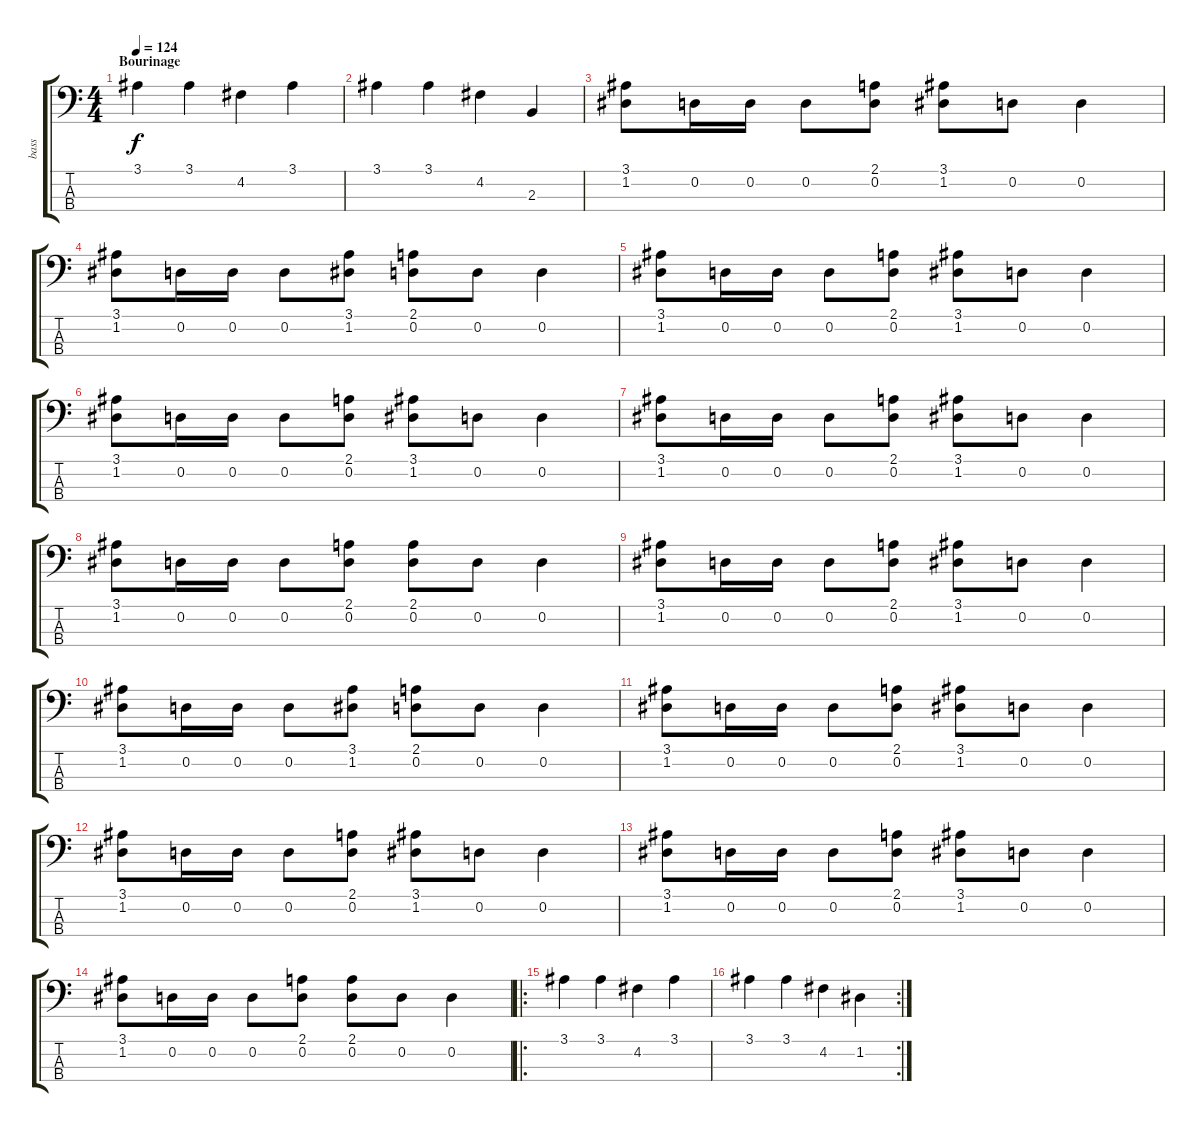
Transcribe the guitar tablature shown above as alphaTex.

\track ("bass" "bass") {instrument electricbassfinger}
\staff {score tabs}
\tuning (G2 D2 A1 E1) {hide}
\ts (4 4)
\section ("" "Bourinage")
\tempo 124
\clef f4
\ks c
3.1.4{dy f} 3.1.4 4.2.4 3.1.4 |
3.1.4 3.1.4 4.2.4 2.3.4 |
(3.1 1.2).8 0.2.16 0.2.16 0.2.8 (2.1 0.2).8 (3.1 1.2).8 0.2.8 0.2.4 |
(3.1 1.2).8 0.2.16 0.2.16 0.2.8 (3.1 1.2).8 (2.1 0.2).8 0.2.8 0.2.4 |
(3.1 1.2).8 0.2.16 0.2.16 0.2.8 (2.1 0.2).8 (3.1 1.2).8 0.2.8 0.2.4 |
(3.1 1.2).8 0.2.16 0.2.16 0.2.8 (2.1 0.2).8 (3.1 1.2).8 0.2.8 0.2.4 |
(3.1 1.2).8 0.2.16 0.2.16 0.2.8 (2.1 0.2).8 (3.1 1.2).8 0.2.8 0.2.4 |
(3.1 1.2).8 0.2.16 0.2.16 0.2.8 (2.1 0.2).8 (2.1 0.2).8 0.2.8 0.2.4 |
(3.1 1.2).8 0.2.16 0.2.16 0.2.8 (2.1 0.2).8 (3.1 1.2).8 0.2.8 0.2.4 |
(3.1 1.2).8 0.2.16 0.2.16 0.2.8 (3.1 1.2).8 (2.1 0.2).8 0.2.8 0.2.4 |
(3.1 1.2).8 0.2.16 0.2.16 0.2.8 (2.1 0.2).8 (3.1 1.2).8 0.2.8 0.2.4 |
(3.1 1.2).8 0.2.16 0.2.16 0.2.8 (2.1 0.2).8 (3.1 1.2).8 0.2.8 0.2.4 |
(3.1 1.2).8 0.2.16 0.2.16 0.2.8 (2.1 0.2).8 (3.1 1.2).8 0.2.8 0.2.4 |
(3.1 1.2).8 0.2.16 0.2.16 0.2.8 (2.1 0.2).8 (2.1 0.2).8 0.2.8 0.2.4 |
\ro
3.1.4 3.1.4 4.2.4 3.1.4 |
\rc 2
3.1.4 3.1.4 4.2.4 1.2.4
